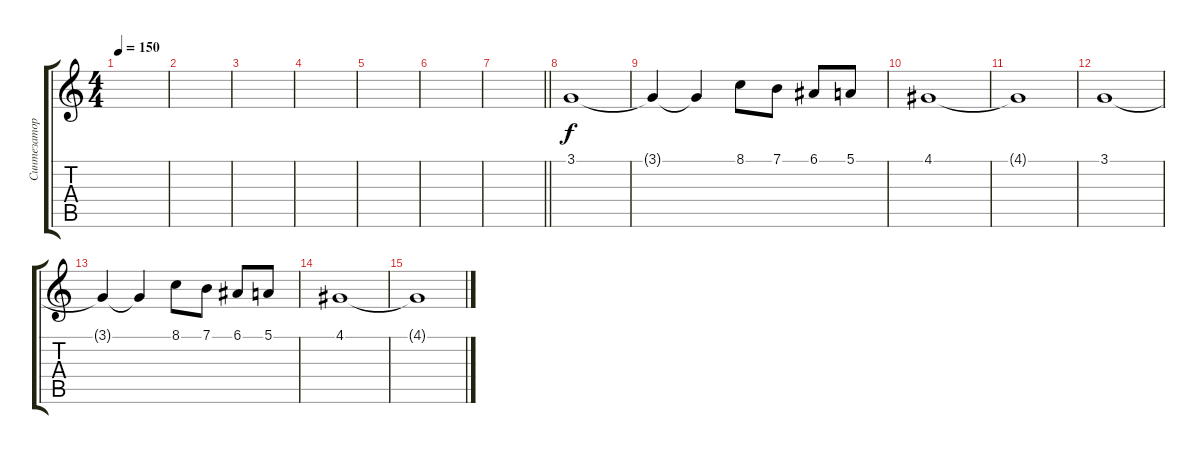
\track ("Синтезатор" "Синтезатор") {instrument choiraahs}
\staff {score tabs}
\tuning (E4 B3 G3 D3 A2 E2) {hide}
\ts (4 4)
\tempo 150
\clef g2
\ks c
|
|
|
|
|
|
\barLineRight lightlight
|
3.1.1 |
3.1{t}.4 3.1{t}.4 8.1.8 7.1.8 6.1.8 5.1.8 |
4.1.1 |
4.1{t}.1 |
3.1.1 |
3.1{t}.4 3.1{t}.4 8.1.8 7.1.8 6.1.8 5.1.8 |
4.1.1 |
4.1{t}.1
